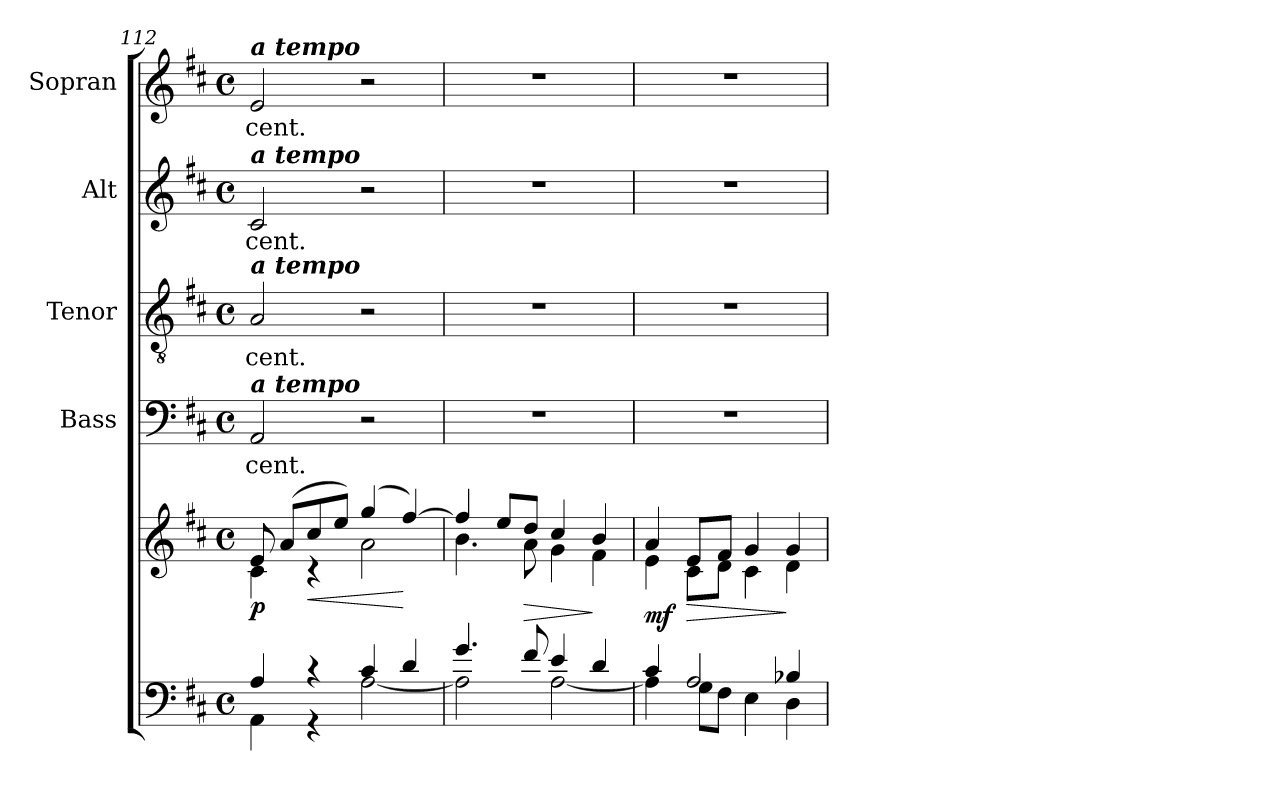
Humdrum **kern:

**kern	**kern	**dynam	**kern	**text	**kern	**text	**kern	**text	**kern	**text
*part5	*part5	*part5	*part4	*part4	*part3	*part3	*part2	*part2	*part1	*part1
*staff6	*staff5	*staff5/6	*staff4	*staff4	*staff3	*staff3	*staff2	*staff2	*staff1	*staff1
*	*	*	*I"Bass	*	*I"Tenor	*	*I"Alt	*	*I"Sopran	*
*	*	*	*I'B.	*	*I'T.	*	*I'A.	*	*I'S.	*
*clefF4	*clefG2	*	*clefF4	*	*clefGv2	*	*clefG2	*	*clefG2	*
*k[f#c#]	*k[f#c#]	*	*k[f#c#]	*	*k[f#c#]	*	*k[f#c#]	*	*k[f#c#]	*
*D:	*D:	*	*D:	*	*D:	*	*D:	*	*D:	*
*M4/4	*M4/4	*	*M4/4	*	*M4/4	*	*M4/4	*	*M4/4	*
*met(c)	*met(c)	*	*met(c)	*	*met(c)	*	*met(c)	*	*met(c)	*
=112	=112	=112	=112	=112	=112	=112	=112	=112	=112	=112
*^	*^	*	*	*	*	*	*	*	*	*
!	!	!	!	!	!	!	!	!	!	!	!LO:TX:a:Bi:t=a tempo	!
!	!	!	!	!	!	!	!	!	!LO:TX:a:Bi:t=a tempo	!	!	!
!	!	!	!	!	!	!	!LO:TX:a:Bi:t=a tempo	!	!	!	!	!
!	!	!	!	!	!LO:TX:a:Bi:t=a tempo	!	!	!	!	!	!	!
!	!	!	!	!LO:DY:b	!	!LO:LY:b	!	!LO:LY:b	!	!LO:LY:b	!	!LO:LY:b
4A/	4AA\	8e/	4c#\	p	2AA/	-cent.	2A/	-cent.	2c#/	-cent.	2e/	-cent.
.	.	(>8a/L	.	.	.	.	.	.	.	.	.	.
!	!	!	!	!LO:HP:b	!	!	!	!	!	!	!	!
4r	4r	8cc#/	4rc	<	.	.	.	.	.	.	.	.
.	.	8ee/J)	.	.	.	.	.	.	.	.	.	.
4c#/	[<2A\	(4gg/	2a\	.	2r	.	2r	.	2r	.	2r	.
4d/	.	[>4ff#/)	.	[	.	.	.	.	.	.	.	.
=113	=113	=113	=113	=113	=113	=113	=113	=113	=113	=113	=113	=113
4.g/	2A\]	4ff#/]	4.b\	.	1r	.	1r	.	1r	.	1r	.
.	.	8ee/L	.	.	.	.	.	.	.	.	.	.
!	!	!	!	!LO:HP:b	!	!	!	!	!	!	!	!
8f#/	.	8dd/J	8a\	>	.	.	.	.	.	.	.	.
4e/	[<2A\	4cc#/	4g\	.	.	.	.	.	.	.	.	.
4d/	.	4b/	4f#\	]	.	.	.	.	.	.	.	.
=114	=114	=114	=114	=114	=114	=114	=114	=114	=114	=114	=114	=114
!	!	!	!	!LO:DY:b	!	!	!	!	!	!	!	!
4c#/	4A\]	4a/	4e\	mf	1r	.	1r	.	1r	.	1r	.
!	!	!	!	!LO:HP:b	!	!	!	!	!	!	!	!
2A/	8G\L	8e/L	8c#\L	>	.	.	.	.	.	.	.	.
.	8F#\J	8f#/J	8d\J	.	.	.	.	.	.	.	.	.
.	4E\	4g/	4c#\	.	.	.	.	.	.	.	.	.
4B-X/	4D\	4g/	4d\	]	.	.	.	.	.	.	.	.
*v	*v	*	*	*	*	*	*	*	*	*	*	*
*	*v	*v	*	*	*	*	*	*	*	*	*
=	=	=	=	=	=	=	=	=	=	=
*-	*-	*-	*-	*-	*-	*-	*-	*-	*-	*-
